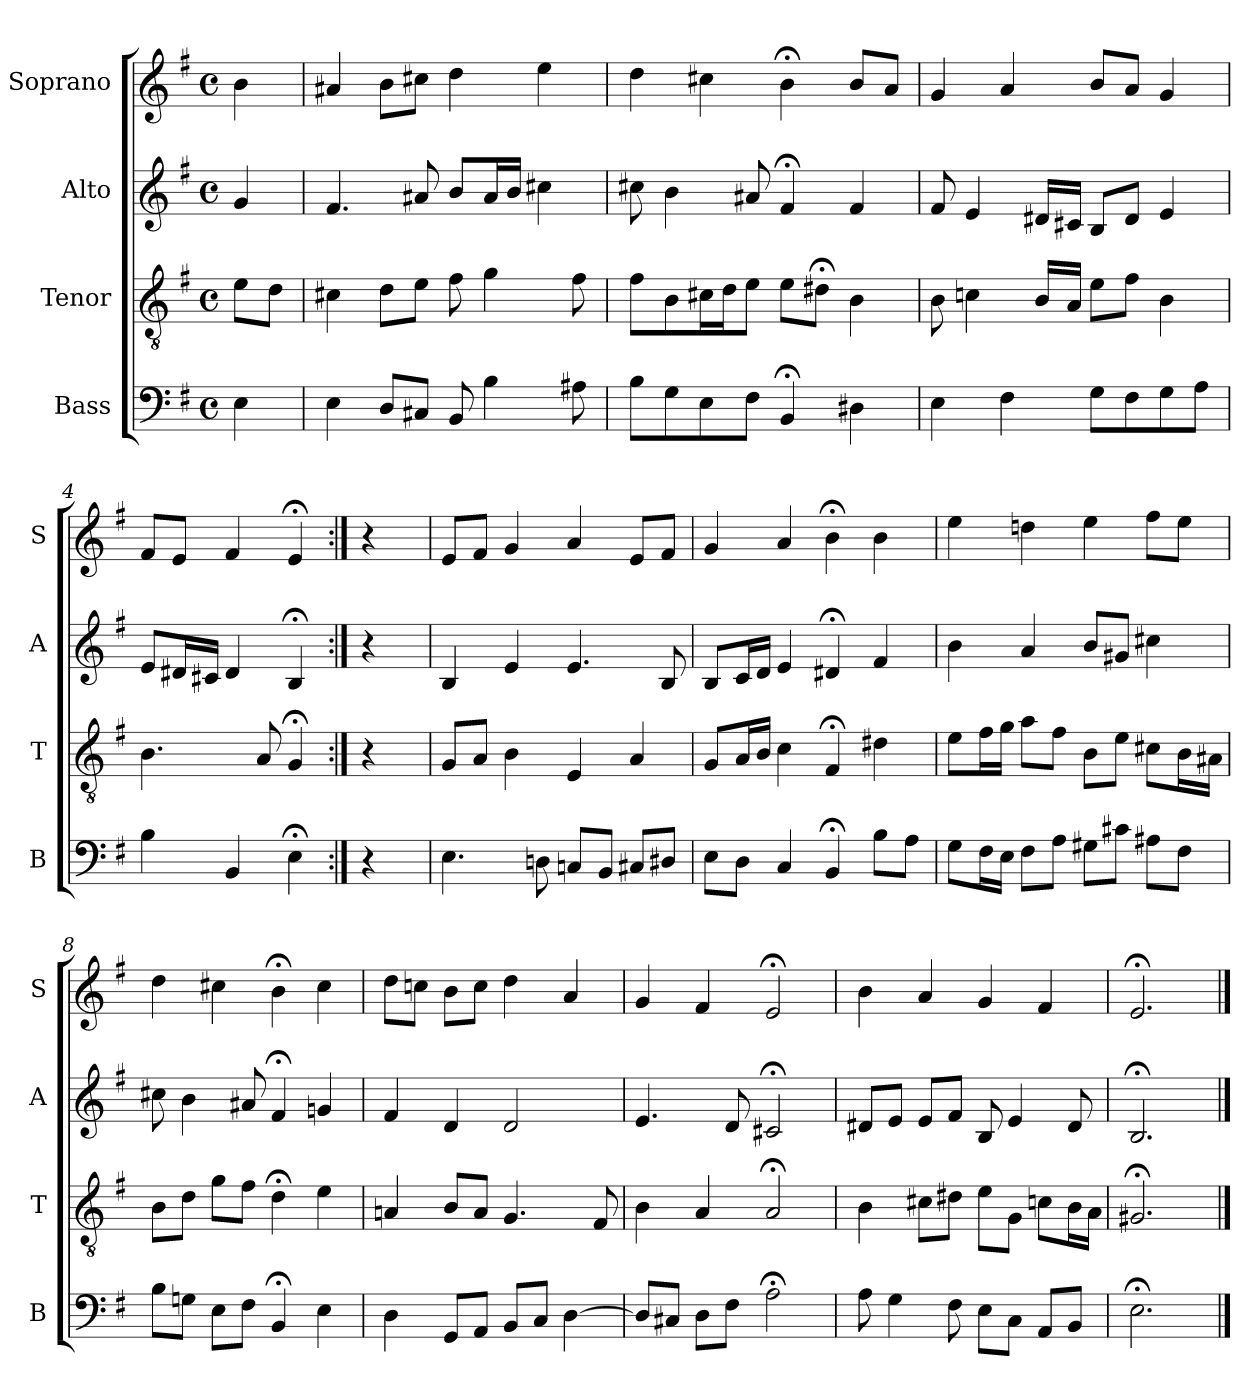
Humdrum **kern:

**kern	**kern	**kern	**kern
*part4	*part3	*part2	*part1
*staff4	*staff3	*staff2	*staff1
*I"Bass	*I"Tenor	*I"Alto	*I"Soprano
*I'B	*I'T	*I'A	*I'S
*clefF4	*clefGv2	*clefG2	*clefG2
*k[f#]	*k[f#]	*k[f#]	*k[f#]
*e:	*e:	*e:	*e:
*M4/4	*M4/4	*M4/4	*M4/4
*met(c)	*met(c)	*met(c)	*met(c)
*MM100	*MM100	*MM100	*MM100
=	=	=	=
4E	8eL	4g	4b
.	8dJ	.	.
=1	=1	=1	=1
4E	4c#X	4.f#	4a#X
8DL	8dL	.	8bL
8C#XJ	8eJ	8a#X	8cc#XJ
8BB	8f#	8bL	4dd
4B	4g	16a#L	.
.	.	16bJJ	.
.	.	4cc#X	4ee
8A#X	8f#	.	.
=2	=2	=2	=2
8BL	8f#L	8cc#X	4dd
8G	8B	4b	.
8E	16c#XL	.	4cc#X
.	16dJ	.	.
8F#J	8eJ	8a#X	.
4BB;<	8eL	4f#;<	4b;<
.	8d#X;<J	.	.
4D#X	4B	4f#	8bL
.	.	.	8aJ
=3	=3	=3	=3
4E	8B	8f#	4g
.	4cn	4e	.
4F#	.	.	4a
.	16BLL	16d#XLL	.
.	16AJJ	16c#XJJ	.
8GL	8eL	8BL	8bL
8F#	8f#J	8d#J	8aJ
8G	4B	4e	4g
8AJ	.	.	.
=4	=4	=4	=4
4B	4.B	8eL	8f#L
.	.	16d#XL	8eJ
.	.	16c#XJJ	.
4BB	.	4d#	4f#
.	8A	.	.
4E;<	4G;<	4B;<	4e;<
=:|!	=:|!	=:|!	=:|!
4r	4r	4r	4r
=5	=5	=5	=5
4.E	8GL	4B	8eL
.	8AJ	.	8f#J
.	4B	4e	4g
8Dn	.	.	.
8CnL	4E	4.e	4a
8BBJ	.	.	.
8C#XL	4A	.	8eL
8D#XJ	.	8B	8f#J
=6	=6	=6	=6
8EL	8GL	8BL	4g
8DJ	16AL	16cL	.
.	16BJJ	16dJJ	.
4C	4c	4e	4a
4BB;<	4F#;<	4d#X;<	4b;<i
8BL	4d#Xi	4f#	4bi
8AJ	.	.	.
=7	=7	=7	=7
8GL	8eiL	4b	4eei
16F#L	16f#L	.	.
16EJJ	16gJJ	.	.
8F#L	8aL	4a	4ddn
8AJ	8f#J	.	.
8G#XL	8BL	8bL	4ee
8c#XJ	8eJ	8g#XJ	.
8A#XL	8c#XL	4cc#X	8ff#L
8F#J	16BL	.	8eeJ
.	16A#XJJ	.	.
=8	=8	=8	=8
8BL	8BL	8cc#X	4dd
8GnJ	8dJ	4b	.
8EL	8gL	.	4cc#X
8F#J	8f#J	8a#X	.
4BB;<	4d;<	4f#;<	4b;<
4E	4e	4gn	4cc#
=9	=9	=9	=9
4D	4An	4f#	8ddL
.	.	.	8ccnJ
8GGL	8BL	4d	8bL
8AAJ	8AJ	.	8ccJ
8BBL	4.G	2d	4dd
8CJ	.	.	.
[4D	.	.	4a
.	8F#	.	.
=10	=10	=10	=10
8DL]	4B	4.e	4g
8C#XJ	.	.	.
8DL	4Ai	.	4f#
8F#J	.	8d	.
2A;<	2A;<i	2c#X;<	2e;<i
=11	=11	=11	=11
8A	4Bi	8d#XL	4bi
4G	.	8eJ	.
.	8c#XL	8eL	4a
8F#	8d#XJ	8f#J	.
8EL	8eL	8B	4g
8CJ	8GJ	4e	.
8AAL	8cnL	.	4f#
8BBJ	16BL	8d#	.
.	16AJJ	.	.
=12	=12	=12	=12
2.E;<	2.G#X;<	2.B;<	2.e;<
==	==	==	==
*-	*-	*-	*-
